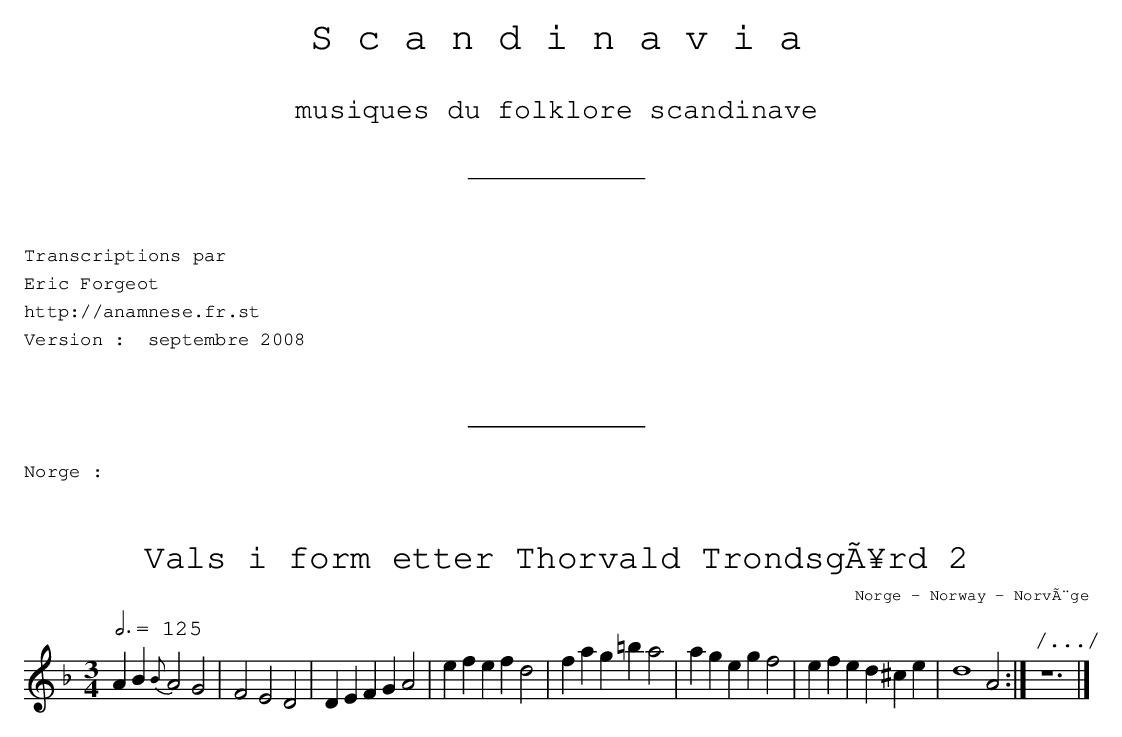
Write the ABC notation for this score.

X:1
T:Vals i form etter Thorvald Trondsgård 2
O:Norge - Norway - Norvège
M:3/4
L:1/4
Q:3/4=125
K:F
AB {B}A2 G2 | F2E2D2 | DEFG A2 | efef d2 | fag=b a2 | ageg f2 | ef ed ^ce | d4 A2 :|"/.../" z6 |]
